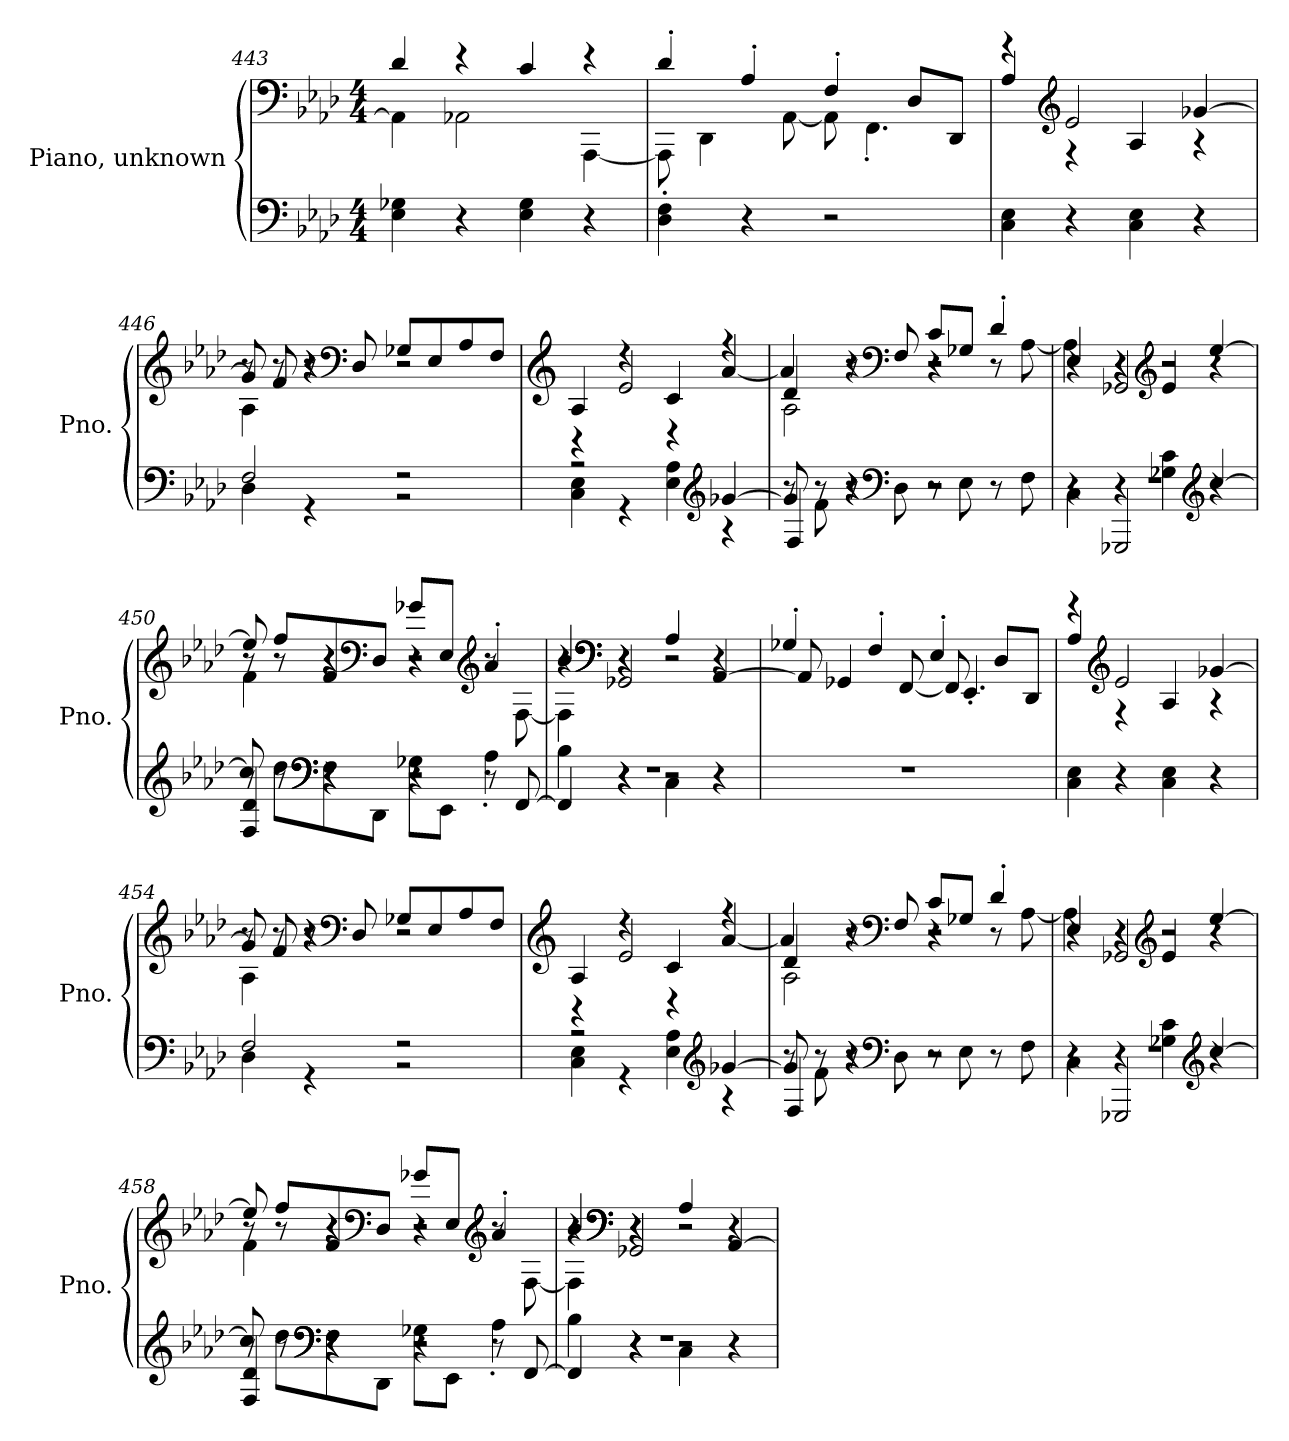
**kern	**kern
*part1	*part1
*staff2	*staff1
*I"Piano, unknown	*
*I'Pno.	*
*clefF4	*clefF4
*k[b-e-a-d-]	*k[b-e-a-d-]
*M4/4	*M4/4
=443	=443
*	*^
4E-\ 4G-X\	4d-/	4AA\]
4r	4r	2AA-X\
4E-\ 4G-\	4c/	.
4r	4r	[4AAA-\
!!LO:LB:g=z	!!
=444	=444	=444
4D-\' 4F\'	4d-'/	8AAA-\]
.	.	4DD-\
4r	4A-'/	.
.	.	[8AA-\
2r	4F'/	8AA-\]
.	.	4.FF'\
.	8D-/L	.
.	8DD-/J	.
=445	=445	=445
4C\ 4E-\	4r	4A-/
*	*clefG2	*
4r	2e-/	4r
4C\ 4E-\	.	4A-/
4r	[4g-X/	4r
=446	=446	=446
*^	*	*^
2F/	4D-\	8g-/]	4A-\	8r
.	.	8r	.	8f/
.	4r	4r	4r	8r
*	*	*clefF4	*	*
.	.	.	.	8D-/
2r	2r	2r	2r	8G-X/L
.	.	.	.	8E-/
.	.	.	.	8A-/
.	.	.	.	8F/J
*	*	*v	*v	*v
=447	=447	=447
*	*	*clefG2
*	*	*^
2r	4C\ 4E-\	4A-/	4r
.	4r	4r	2e-/
4r	4E-\ 4A-\	4c/	.
*clefG2	*	*	*
[4g-X/	4r	4r	[4a-/
!!LO:LB:g=z
=448	=448	=448	=448
*	*^	*	*^
8g-/]	8r	4F/	4d-/	2A-\	4a-/]
8r	8f\	.	.	.	.
4r	8r	4r	8r	.	4r
*clefF4	*	*	*clefF4	*	*
.	8D-\	.	8F/	.	.
2r	8r	2r	8c/L	4r	2r
.	8E-\	.	8G-X/J	.	.
.	8r	.	4d-'/	8r	.
.	8F\	.	.	[8A-\	.
=449	=449	=449	=449	=449	=449
1r	4C\	4r	4E-/	4A-\]	4r
.	4r	2GGG-X/	4r	4r	2GG-X/
*	*	*	*clefG2	*	*
.	4G-X\ 4c\	.	4e-/	2r	.
*clefG2	*	*	*	*	*
.	4r	[4cc/	4r	.	[4ee-/
=450	=450	=450	=450	=450	=450
4F/ 4d-/	8r	8cc/]	8r	4f\	8ee-/]
.	8dd-\L	8r	8ff/L	.	8r
*clefF4	*	*	*	*	*
4r	8F\	4r	8f/	4r	4r
*	*	*	*clefF4	*	*
.	8DD-\J	.	8D-/J	.	.
2r	8G-X\L	4r	8g-X/L	4r	2r
.	8EE-\J	.	8E-/J	.	.
*	*	*	*clefG2	*	*
.	4A-'\	8r	4a-'/	8r	.
.	.	[8FF/	.	[8F\	.
!!LO:LB:g=z	!!	!!
=451	=451	=451	=451	=451	=451
1r	4B-\	4FF/]	4b-/	4F\]	4r
*	*	*	*clefF4	*	*
.	4r	4r	4r	4r	2GG-X/
.	4C\	2r	4A-/	2r	.
.	4r	.	4r	.	[4AA-/
*v	*v	*v	*	*	*
*	*	*v	*v
=452	=452	=452
1r	4G-X'/	8AA-/]
.	.	4GG-X/
.	4F'/	.
.	.	[8FF/
.	4E-'/	8FF/]
.	.	4.EE-'/
.	8D-/L	.
.	8DD-/J	.
=453	=453	=453
4C\ 4E-\	4r	4A-/
*	*clefG2	*
4r	2e-/	4r
4C\ 4E-\	.	4A-/
4r	[4g-X/	4r
=454	=454	=454
*^	*	*^
2F/	4D-\	8g-/]	4A-\	8r
.	.	8r	.	8f/
.	4r	4r	4r	8r
*	*	*clefF4	*	*
.	.	.	.	8D-/
2r	2r	2r	2r	8G-X/L
.	.	.	.	8E-/
.	.	.	.	8A-/
.	.	.	.	8F/J
*	*	*v	*v	*v
!!LO:LB:g=z
=455	=455	=455
*	*	*clefG2
*	*	*^
2r	4C\ 4E-\	4A-/	4r
.	4r	4r	2e-/
4r	4E-\ 4A-\	4c/	.
*clefG2	*	*	*
[4g-X/	4r	4r	[4a-/
=456	=456	=456	=456
*	*^	*	*^
8g-/]	8r	4F/	4d-/	2A-\	4a-/]
8r	8f\	.	.	.	.
4r	8r	4r	8r	.	4r
*clefF4	*	*	*clefF4	*	*
.	8D-\	.	8F/	.	.
2r	8r	2r	8c/L	4r	2r
.	8E-\	.	8G-X/J	.	.
.	8r	.	4d-'/	8r	.
.	8F\	.	.	[8A-\	.
=457	=457	=457	=457	=457	=457
1r	4C\	4r	4E-/	4A-\]	4r
.	4r	2GGG-X/	4r	4r	2GG-X/
*	*	*	*clefG2	*	*
.	4G-X\ 4c\	.	4e-/	2r	.
*clefG2	*	*	*	*	*
.	4r	[4cc/	4r	.	[4ee-/
!!LO:LB:g=z	!!	!!
=458	=458	=458	=458	=458	=458
4F/ 4d-/	8r	8cc/]	8r	4f\	8ee-/]
.	8dd-\L	8r	8ff/L	.	8r
*clefF4	*	*	*	*	*
4r	8F\	4r	8f/	4r	4r
*	*	*	*clefF4	*	*
.	8DD-\J	.	8D-/J	.	.
2r	8G-X\L	4r	8g-X/L	4r	2r
.	8EE-\J	.	8E-/J	.	.
*	*	*	*clefG2	*	*
.	4A-'\	8r	4a-'/	8r	.
.	.	[8FF/	.	[8F\	.
=459	=459	=459	=459	=459	=459
1r	4B-\	4FF/]	4b-/	4F\]	4r
*	*	*	*clefF4	*	*
.	4r	4r	4r	4r	2GG-X/
.	4C\	2r	4A-/	2r	.
.	4r	.	4r	.	[4AA-/
*v	*v	*v	*	*	*
*	*v	*v	*v
=	=
*-	*-
